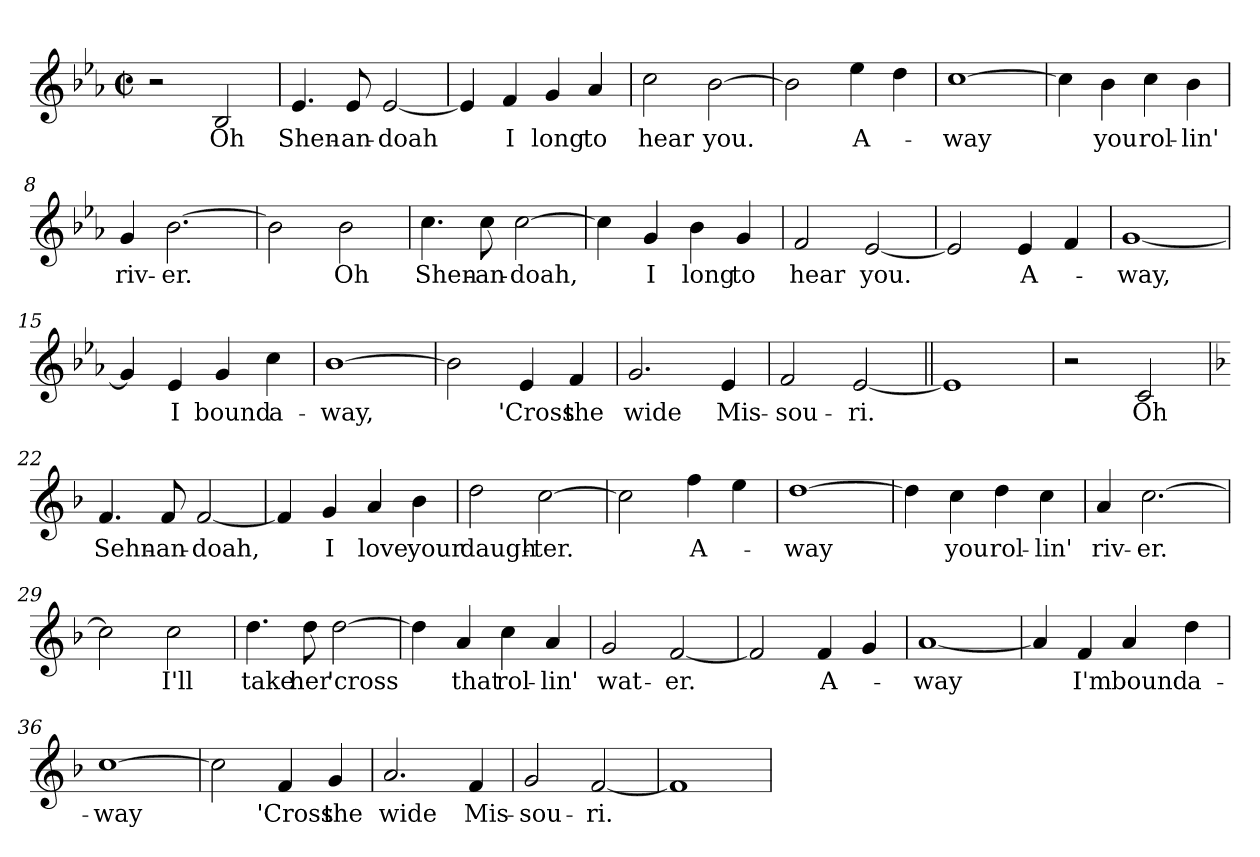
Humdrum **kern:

**kern	**text
*part1	*part1
*staff1	*staff1
*clefG2	*
*k[b-e-a-]	*
*E-:	*
*M2/2	*
*met(c|)	*
=1	=1
2r	.
2B-/	Oh
=2	=2
4.e-/	Shen-
8e-/	-an-
[2e-/	-doah
=3	=3
4e-/]	.
4f/	I
4g/	long
4a-/	to
=4	=4
2cc\	hear
[2b-\	you.
!!LO:LB:g=z
=5	=5
2b-\]	.
4ee-\	A-
4dd\	.
=6	=6
[1cc	-way
=7	=7
4cc\]	.
4b-\	you
4cc\	rol-
4b-\	-lin'
=8	=8
4g/	riv-
[2.b-\	-er.
=9	=9
2b-\]	.
2b-\	Oh
!!LO:LB:g=z
=10	=10
4.cc\	Shen-
8cc\	-an-
[2cc\	-doah,
=11	=11
4cc\]	.
4g/	I
4b-\	long
4g/	to
=12	=12
2f/	hear
[2e-/	you.
=13	=13
2e-/]	.
4e-/	A-
4f/	.
!!LO:LB:g=z
=14	=14
[1g	-way,
=15	=15
4g/]	.
4e-/	I
4g/	bound
4cc\	a-
=16	=16
[1b-	-way,
=17	=17
2b-\]	.
4e-/	'Cross
4f/	the
=18	=18
2.g/	wide
4e-/	Mis-
!!LO:LB:g=z
=19	=19
2f/	-sou-
[2e-/	-ri.
=20||	=20||
1e-]	.
=21	=21
2r	.
2c/	Oh
=22	=22
*k[b-]	*
*F:	*
4.f/	Sehn-
8f/	-an-
[2f/	-doah,
=23	=23
4f/]	.
4g/	I
4a/	love
4b-\	your
!!LO:LB:g=z
=24	=24
2dd\	daugh-
[2cc\	-ter.
=25	=25
2cc\]	.
4ff\	A-
4ee\	.
=26	=26
[1dd	-way
=27	=27
4dd\]	.
4cc\	you
4dd\	rol-
4cc\	-lin'
=28	=28
4a/	riv-
[2.cc\	-er.
=29	=29
2cc\]	.
2cc\	I'll
!!LO:LB:g=z
=30	=30
4.dd\	take
8dd\	her
[2dd\	'cross
=31	=31
4dd\]	.
4a/	that
4cc\	rol-
4a/	-lin'
=32	=32
2g/	wat-
[2f/	-er.
=33	=33
2f/]	.
4f/	A-
4g/	.
=34	=34
[1a	-way
!!LO:LB:g=z
=35	=35
4a/]	.
4f/	I'm
4a/	bound
4dd\	a-
=36	=36
[1cc	-way
=37	=37
2cc\]	.
4f/	'Cross
4g/	the
=38	=38
2.a/	wide
4f/	Mis-
=39	=39
2g/	-sou-
[2f/	-ri.
=40	=40
1f]	.
=	=
*-	*-
